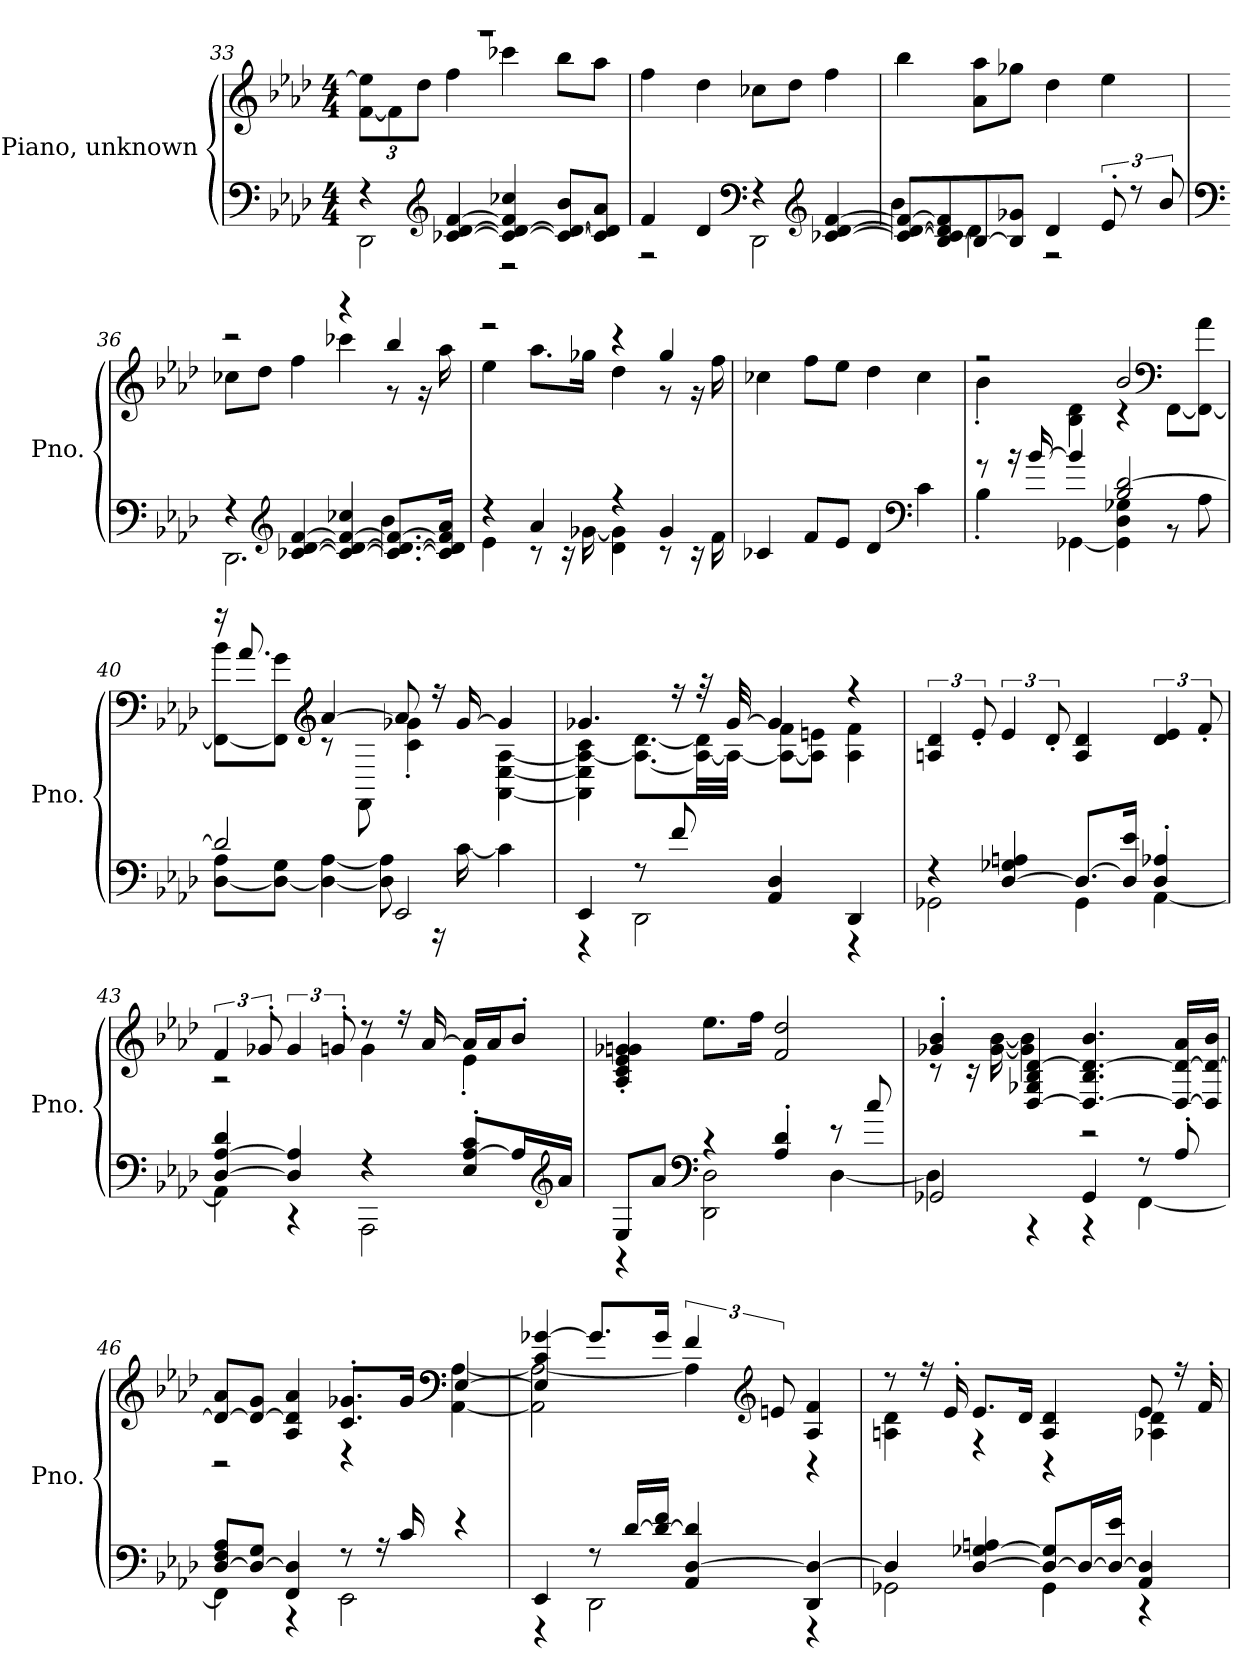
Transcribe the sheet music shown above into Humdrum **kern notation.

**kern	**kern
*part1	*part1
*staff2	*staff1
*I"Piano, unknown	*
*I'Pno.	*
*clefF4	*clefG2
*k[b-e-a-d-]	*k[b-e-a-d-]
*M4/4	*M4/4
=33	=33
*^	*^
*	*	*	*Xbrackettup
4r	2DD-\	1r	[12f\ 12ee-\]L
.	.	.	12f\]
.	.	.	12dd-\J
*clefG2	*	*	*
[4c-X/ [4d-/ [4f/	.	.	4ff\
4c-/_ 4d-/_ 4f/] 4cc-X/	2r	.	4ccc-X\
8c-/_ 8d-/_ 8b-/L	.	.	8bb-\L
8c-/] 8d-/] 8a-/J	.	.	8aa-\J
*	*	*v	*v
=34	=34	=34
4f/	2r	4ff\
4d-/	.	4dd-\
*clefF4	*	*
4r	2DD-\	8cc-X\L
.	.	8dd-\J
*clefG2	*	*
[4c-X/ [4d-/ [4f/	.	4ff\
!!LO:PB:g=z
=35	=35	=35
8c-/_ 8d-/_ 8f/_L	4b-\	4bb-\
[8B-/ 8c-/] 8d-/] 8f/]	.	.
8B-/_	4d-\	8a-\ 8aa-\L
8B-/] 8g-X/J	.	8gg-X\J
4d-/	2r	4dd-\
12e-'/	.	4ee-\
12r	.	.
12b-/	.	.
=36	=36	=36
*clefF4	*	*
*	*	*^
4r	2.DD-\	2r	8cc-X\L
.	.	.	8dd-\J
*clefG2	*	*	*
[4c-X/ [4d-/ [4f/	.	.	4ff\
4c-/_ 4d-/_ 4f/_ 4cc-X/	.	4r	4ccc-X\
8.c-/_ 8.d-/_ 8.f/_L	4b-\	4bb-/	8r
.	.	.	16r
16c-/] 16d-/] 16f/] 16a-/Jk	.	.	16aa-\
=37	=37	=37	=37
4r	4e-\	2r	4ee-\
4a-/	8r	.	8.aa-\L
.	16r	.	.
.	[16g-X\	.	16gg-X\Jk
4r	4d-\ 4g-\]	4r	4dd-\
4g-/	8r	4gg-/	8r
.	16r	.	16r
.	16f\	.	16ff\
*v	*v	*	*
*	*v	*v
!!LO:LB:g=z
=38	=38
4c-X/	4cc-X\
8f/L	8ff\L
8e-/J	8ee-\J
4d-/	4dd-\
*clefF4	*
4c-\	4cc-\
=39	=39
*^	*^
8r	4B-'\	2r	4b-'\
16r	.	.	.
[16b-/	.	.	.
4b-/]	[4GG-X\	.	4B-\ 4d-\
2B-/ [2d-/	4GG-\] 4D-\ 4G-X\	2b-/	4r
*	*	*clefF4	*
.	8r	.	[8FF\L
.	8A-\	.	8FF\_ 8a-\J
=40	=40	=40	=40
2d-/]	[8D-\ 8A-\L	16r	8FF\_ 8b-\L
.	.	8.a-/	.
.	8D-\_ 8G\J	.	8FF\] 8g\J
*	*	*clefG2	*
.	4D-\_ [4A-\	[4a-/	8r
.	.	.	8FF\
2EE-/	8D-\] 8A-\]	8a-/]	4c\' 4g-X\'
.	16r	16r	.
.	[16c\	[16g-/	.
.	4c\]	4g-/]	[4AA-\ [4E-\ [4A-\
!!LO:LB:g=z	!!
=41	=41	=41	=41
4EE-/	4r	4.g-X/	4AA-\] 4E-\] 4A-\_ 4c\
8r	2DD-\	.	8.A-\_ [8.d-\L
8f/	.	16r	.
.	.	32r	32A-\_ 32d-\]LL
.	.	[32g-/	32A-\JJJ_
4AA-/ 4D-/	.	4g-/]	8A-\_ 8f\L
.	.	.	8A-\] 8en\J
4DD-/	4r	4r	4A-\ 4f\
*	*	*v	*v
=42	=42	=42
*	*	*brackettup
4r	2GG-X\	6An/ 6d-/
.	.	12e-'/
[4D-/ 4G-X/ 4An/	.	6e-/
.	.	12d-'/
8.D-/L_	4GG-\	4A/ 4d-/
16D-/] 16e-/Jk	.	.
4D-/' 4A-X/'	[4AA-\	6d-/ 6e-/
.	.	12f'/
=43	=43	=43
*	*	*^
[4D-/ [4A-/ 4d-/	4AA-\]	6f/	2r
.	.	12g-X'/	.
4D-/] 4A-/]	4r	6g-/	.
.	.	12gn'/	.
4r	2AAA-\	8r	4g\
.	.	16r	.
.	.	[16a-/	.
8E-/' [8A-/' 8c/'L	.	16a-/LL]	4e-'\
.	.	16a-/J	.
16A-/L]	.	8b-'/J	.
*clefG2	*	*	*
16a-/JJ	.	.	.
*	*	*v	*v
!!LO:LB:g=z
=44	=44	=44
8E-/L	4r	4A-/' 4c/' 4e-/' 4g-X/' 4gn/'
8a-/J	.	.
*clefF4	*	*
4r	2DD-\ 2D-\	8.ee-\L
.	.	16ff\Jk
4A-/' 4d-/'	.	2f/ 2dd-/
8r	[4D-\	.
8cc/	.	.
=45	=45	=45
*	*	*^
2GG-X/	4D-\]	4g-X/' 4b-/'	8r
.	.	.	16r
.	.	.	[16g-\ [16b-\
.	4r	[4D-/ 4G-X/ 4B-/ [4d-/	4g-\] 4b-\]
4GG-/	4r	4.D-/_ 4.B-/ 4.d-/_ 4.b-/	2r
8r	[4FF\	.	.
8A-'/	.	16D-/_ 16d-/_ 16a-/LL	.
.	.	16D-/] 16d-/_ 16b-/JJ	.
=46	=46	=46	=46
[8D-/ 8F/ 8A-/L	4FF\]	8d-/_ 8a-/L	2r
8D-/_ 8G/J	.	8d-/_ 8g/J	.
4FF/ 4D-/]	4r	4A-/ 4d-/] 4a-/	.
8r	2EE-\	8.c/' 8.g-X/'L	4r
16r	.	.	.
16c/	.	16g-/Jk	.
*	*	*clefF4	*
4r	.	[4E-/	[4AA-\ [4A-\
!!LO:LB:g=z	!!
=47	=47	=47	=47
4EE-/	4r	4E-/] 4c/ [4g-X/	2AA-\] 2A-\_
8r	2DD-\	8.g-/L]	.
[16d-/LL	.	.	.
16d-/_ 16f/JJ	.	16g-/Jk	.
4AA-/ [4D-/ 4d-/]	.	6f/	4A-\]
*	*	*clefG2	*
.	.	12en/	.
4DD-/ 4D-/_	4r	4A-/ 4f/	4r
=48	=48	=48	=48
4D-/]	2GG-X\	8r	4An\ 4d-\
.	.	16r	.
.	.	16e-'/	.
[4D-/ [4G-X/ 4An/	.	8.e-/L	4r
.	.	16d-/Jk	.
8D-/_ 8G-/]L	4GG-\	4A/ 4d-/	4r
16D-/L_	.	.	.
16D-/_ 16e-/JJ	.	.	.
4AA-/ 4D-/]	4r	8e-/	4A-X\ 4d-\
.	.	16r	.
.	.	16f'/	.
*v	*v	*	*
*	*v	*v
=	=
*-	*-
